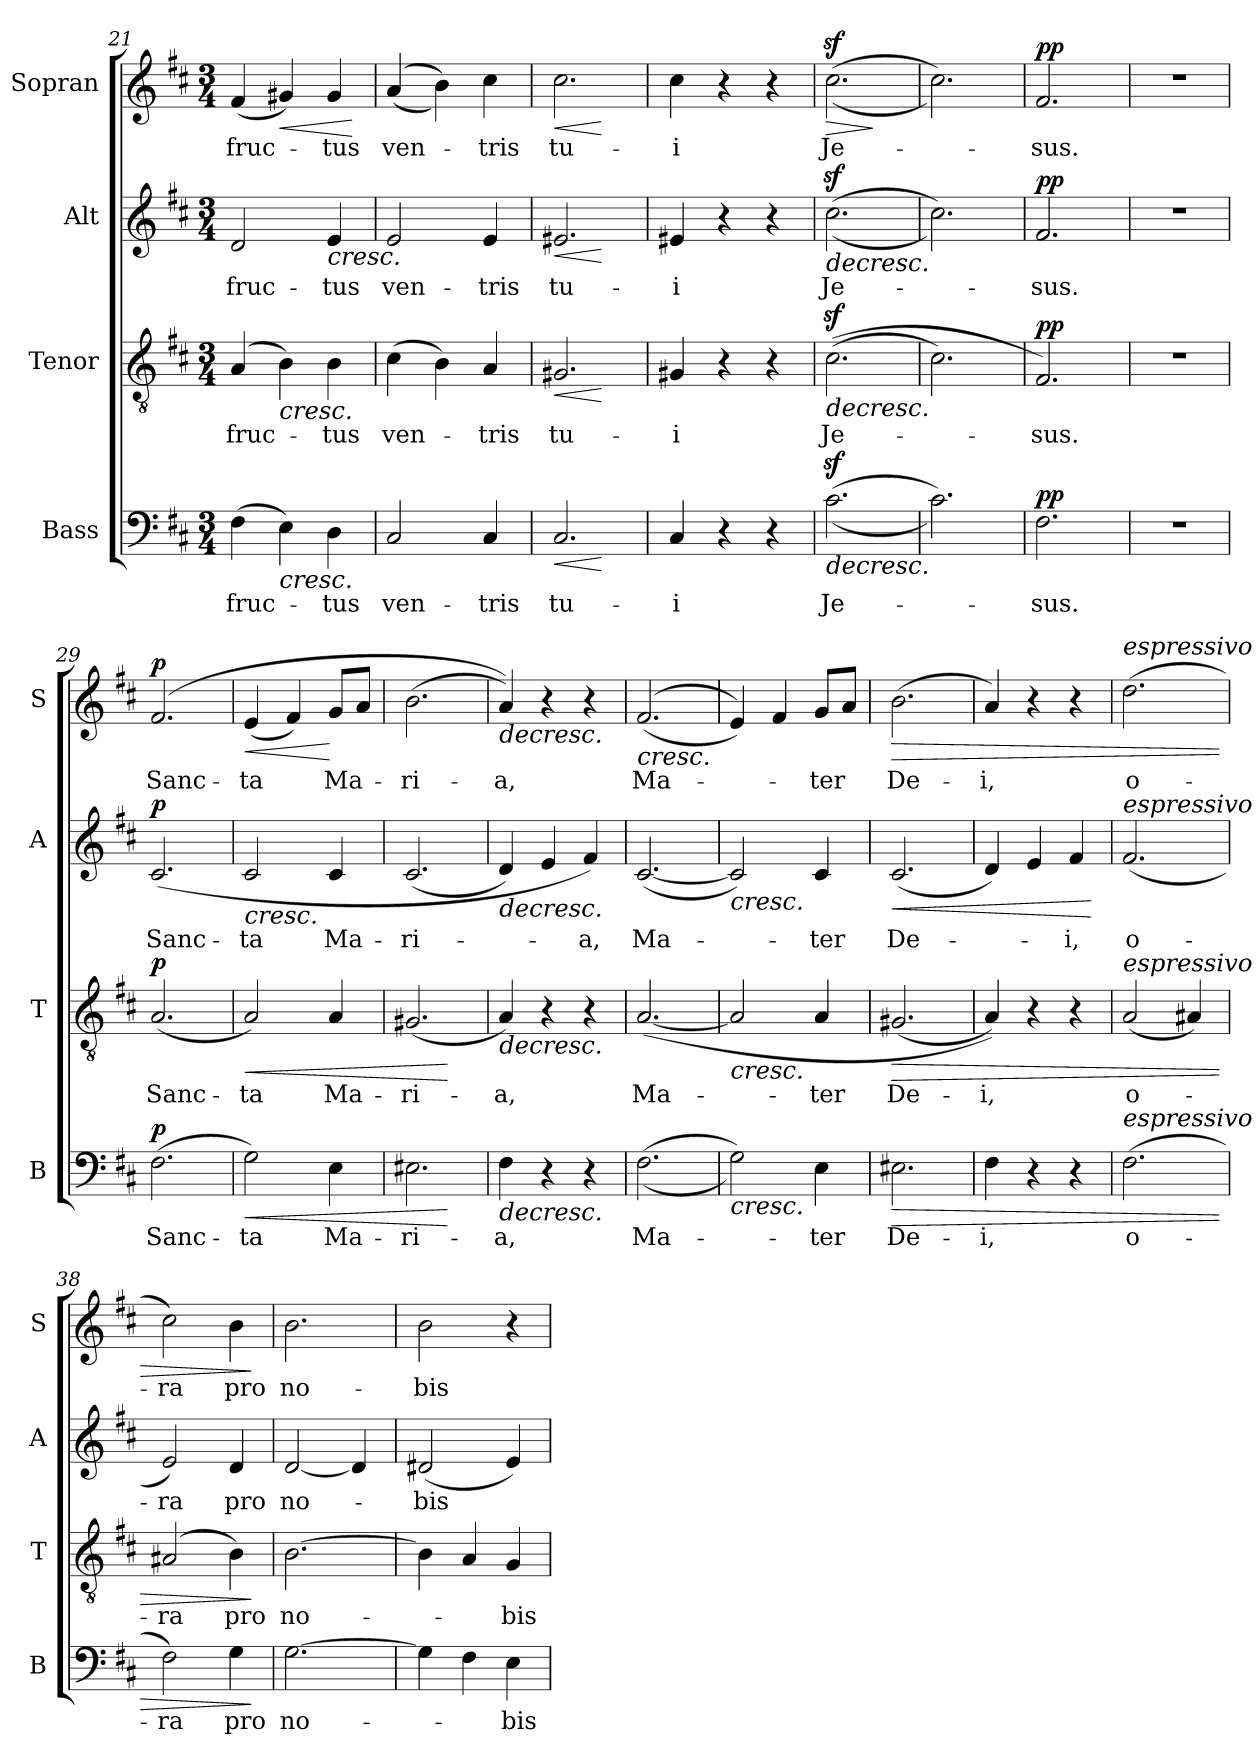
**kern	**text	**dynam	**kern	**text	**dynam	**kern	**text	**dynam	**kern	**text	**dynam
*part4	*part4	*part4	*part3	*part3	*part3	*part2	*part2	*part2	*part1	*part1	*part1
*staff4	*staff4	*staff4	*staff3	*staff3	*staff3	*staff2	*staff2	*staff2	*staff1	*staff1	*staff1
*I"Bass	*	*	*I"Tenor	*	*	*I"Alt	*	*	*I"Sopran	*	*
*I'B	*	*	*I'T	*	*	*I'A	*	*	*I'S	*	*
*clefF4	*	*	*clefGv2	*	*	*clefG2	*	*	*clefG2	*	*
*k[f#c#]	*	*	*k[f#c#]	*	*	*k[f#c#]	*	*	*k[f#c#]	*	*
*D:	*	*	*D:	*	*	*D:	*	*	*D:	*	*
*M3/4	*	*	*M3/4	*	*	*M3/4	*	*	*M3/4	*	*
=21	=21	=21	=21	=21	=21	=21	=21	=21	=21	=21	=21
!	!LO:LY:b	!	!	!LO:LY:b	!	!	!LO:LY:b	!	!	!LO:LY:b	!
(>4F#\	fruc-	.	(>4A/	fruc-	.	2d/	fruc-	.	(<4f#/	fruc-	.
!	!	!LO:HP:b	!	!	!LO:HP:b	!	!	!	!	!	!LO:HP:b
4E\)	.	<	4B\)	.	<	.	.	.	4g#X/)	.	<
!	!LO:LY:b	!	!	!LO:LY:b	!	!	!LO:LY:b	!LO:HP:b	!	!LO:LY:b	!
4D\	-tus	.	4B\	-tus	.	4e/	-tus	<	4g#/	-tus	.
.	.	.	.	.	.	.	.	.	.	.	[
=22	=22	=22	=22	=22	=22	=22	=22	=22	=22	=22	=22
!	!LO:LY:b	!	!	!LO:LY:b	!	!	!LO:LY:b	!	!	!LO:LY:b	!
2C#/	ven-	.	(>4c#\	ven-	.	2e/	ven-	.	(>(>4a/	ven-	.
.	.	.	4B\)	.	.	.	.	.	4b\))	.	.
!	!LO:LY:b	!	!	!LO:LY:b	!	!	!LO:LY:b	!	!	!LO:LY:b	!
4C#/	-tris	.	4A/	-tris	.	4e/	-tris	.	4cc#\	-tris	.
!!LO:LB:g=z
=23	=23	=23	=23	=23	=23	=23	=23	=23	=23	=23	=23
!	!LO:LY:b	!LO:HP:b	!	!LO:LY:b	!LO:HP:b	!	!LO:LY:b	!LO:HP:b	!	!LO:LY:b	!LO:HP:b
2.C#/	tu-	<	2.G#X/	tu-	<	2.e#X/	tu-	<	2.cc#\	tu-	<
.	.	[	.	.	[	.	.	[	.	.	[
=24	=24	=24	=24	=24	=24	=24	=24	=24	=24	=24	=24
!	!LO:LY:b	!	!	!LO:LY:b	!	!	!LO:LY:b	!	!	!LO:LY:b	!
4C#/	-i	.	4G#X/	-i	.	4e#X/	-i	.	4cc#\	-i	.
4r	.	.	4r	.	.	4r	.	.	4r	.	.
4r	.	.	4r	.	.	4r	.	.	4r	.	.
=25	=25	=25	=25	=25	=25	=25	=25	=25	=25	=25	=25
!	!LO:LY:b	!LO:HP:b	!	!LO:LY:b	!LO:HP:b	!	!LO:LY:b	!LO:HP:b	!	!LO:LY:b	!LO:HP:b
(>(>2.c#z>\	Je-	>	(>(>2.c#z>\	Je-	>	(>(>2.cc#z>\	Je-	>	(>(>2.cc#z>\	Je-	>
.	.	[	.	.	[	.	.	[	.	.	]
=26	=26	=26	=26	=26	=26	=26	=26	=26	=26	=26	=26
2.c#\))	.	.	2.c#\)	.	.	2.cc#\))	.	.	2.cc#\))	.	.
=27	=27	=27	=27	=27	=27	=27	=27	=27	=27	=27	=27
!	!LO:LY:b	!LO:DY:a	!	!LO:LY:b	!LO:DY:a	!	!LO:LY:b	!LO:DY:a	!	!LO:LY:b	!LO:DY:a
2.F#\	-sus.	pp	2.F#/)	-sus.	pp	2.f#/	-sus.	pp	2.f#/	-sus.	pp
=28	=28	=28	=28	=28	=28	=28	=28	=28	=28	=28	=28
2.r	.	.	2.r	.	.	2.r	.	.	2.r	.	.
=29	=29	=29	=29	=29	=29	=29	=29	=29	=29	=29	=29
!	!LO:LY:b	!LO:DY:a	!	!LO:LY:b	!LO:DY:a	!	!LO:LY:b	!LO:DY:a	!	!LO:LY:b	!LO:DY:a
(>2.F#\	Sanc-	p	(>2.A/	Sanc-	p	(>2.c#/	Sanc-	p	(>2.f#/	Sanc-	p
!!LO:PB:g=z
=30	=30	=30	=30	=30	=30	=30	=30	=30	=30	=30	=30
!	!LO:LY:b	!LO:HP:b	!	!LO:LY:b	!LO:HP:b	!	!LO:LY:b	!LO:HP:b	!	!LO:LY:b	!LO:HP:b
2G\)	-ta	<	2A/)	-ta	<	2c#/	-ta	<	(<4e/	-ta	<
.	.	.	.	.	.	.	.	.	4f#/)	.	.
!	!LO:LY:b	!	!	!LO:LY:b	!	!	!LO:LY:b	!	!	!LO:LY:b	!
4E\	Ma-	.	4A/	Ma-	.	4c#/	Ma-	]	8g/L	Ma-	[
.	.	.	.	.	.	.	.	.	8a/J	.	.
.	.	]	.	.	]	.	.	.	.	.	.
=31	=31	=31	=31	=31	=31	=31	=31	=31	=31	=31	=31
!	!LO:LY:b	!	!	!LO:LY:b	!	!	!LO:LY:b	!	!	!LO:LY:b	!
2.E#X\	-ri-	.	(<2.G#X/	-ri-	.	(<2.c#/	-ri-	.	(>2.b\	-ri-	.
.	.	[	.	.	[	.	.	.	.	.	.
=32	=32	=32	=32	=32	=32	=32	=32	=32	=32	=32	=32
!	!LO:LY:b	!LO:HP:b	!	!LO:LY:b	!LO:HP:b	!	!	!LO:HP:b	!	!LO:LY:b	!LO:HP:b
4F#\	-a,	>	4A/)	-a,	>	4d/)	.	>	4a/))	-a,	>
4r	.	.	4r	.	.	4e/	.	.	4r	.	.
!	!	!	!	!	!	!	!LO:LY:b	!	!	!	!
4r	.	.	4r	.	.	4f#/)	-a,	.	4r	.	.
.	.	.	.	.	.	.	.	[	.	.	.
=33	=33	=33	=33	=33	=33	=33	=33	=33	=33	=33	=33
!	!LO:LY:b	!	!	!LO:LY:b	!	!	!LO:LY:b	!	!	!LO:LY:b	!LO:HP:b
(>(>2.F#\	Ma-	.	(>[2.A/	Ma-	.	(>[2.c#/	Ma-	.	(<(>2.f#/	Ma-	<
.	.	.	.	.	.	.	.	.	.	.	]
=34	=34	=34	=34	=34	=34	=34	=34	=34	=34	=34	=34
!	!	!LO:HP:b	!	!	!LO:HP:b	!	!	!LO:HP:b	!	!	!
2G\))	.	<	2A/]	.	<	2c#/])	.	<	4e/))	.	.
.	.	.	.	.	.	.	.	.	4f#/	.	.
!	!LO:LY:b	!	!	!LO:LY:b	!	!	!LO:LY:b	!	!	!LO:LY:b	!
4E\	-ter	.	4A/	-ter	.	4c#/	-ter	.	8g/L	-ter	.
.	.	.	.	.	.	.	.	.	8a/J	.	.
.	.	]	.	.	]	.	.	]	.	.	.
=35	=35	=35	=35	=35	=35	=35	=35	=35	=35	=35	=35
!	!LO:LY:b	!LO:HP:b	!	!LO:LY:b	!LO:HP:b	!	!LO:LY:b	!LO:HP:b	!	!LO:LY:b	!LO:HP:b
2.E#X\	De-	>	(<2.G#X/	De-	>	(<2.c#/	De-	<	(>2.b\	De-	>
.	.	[	.	.	[	.	.	.	.	.	[
=36	=36	=36	=36	=36	=36	=36	=36	=36	=36	=36	=36
!	!LO:LY:b	!	!	!LO:LY:b	!	!	!	!	!	!LO:LY:b	!
4F#\	-i,	.	4A/))	-i,	.	4d/)	.	.	4a/)	-i,	.
4r	.	.	4r	.	.	4e/	.	.	4r	.	.
!	!	!	!	!	!	!	!LO:LY:b	!	!	!	!
4r	.	.	4r	.	.	4f#/	-i,	.	4r	.	.
.	.	.	.	.	.	.	.	[	.	.	.
=37	=37	=37	=37	=37	=37	=37	=37	=37	=37	=37	=37
!	!	!	!	!	!	!	!	!	!LO:TX:a:i:t=espressivo	!	!
!	!	!	!	!	!	!LO:TX:a:i:t=espressivo	!	!	!	!	!
!	!	!	!LO:TX:a:i:t=espressivo	!	!	!	!	!	!	!	!
!LO:TX:a:i:t=espressivo	!	!	!	!	!	!	!	!	!	!	!
!	!LO:LY:b	!	!	!LO:LY:b	!	!	!LO:LY:b	!	!	!LO:LY:b	!
(>2.F#\	o-	.	(>2A/	o-	.	(>2.f#/	o-	.	(>2.dd\	o-	.
.	.	.	4A#X/)	.	.	.	.	.	.	.	.
!!LO:LB:g=z
=38	=38	=38	=38	=38	=38	=38	=38	=38	=38	=38	=38
!	!LO:LY:b	!	!	!LO:LY:b	!	!	!LO:LY:b	!	!	!LO:LY:b	!
2F#\)	-ra	.	(>2A#X/	-ra	.	2e/)	-ra	.	2cc#\)	-ra	.
!	!LO:LY:b	!	!	!LO:LY:b	!	!	!LO:LY:b	!	!	!LO:LY:b	!
4G\	pro	.	4B\)	pro	.	4d/	pro	.	4b\	pro	.
.	.	]	.	.	]	.	.	[	.	.	]
=39	=39	=39	=39	=39	=39	=39	=39	=39	=39	=39	=39
!	!LO:LY:b	!	!	!LO:LY:b	!	!	!LO:LY:b	!	!	!LO:LY:b	!
[2.G\	no-	.	[2.B\	no-	.	[2d/	no-	.	2.b\	no-	.
.	.	.	.	.	.	4d/]	.	.	.	.	.
=40	=40	=40	=40	=40	=40	=40	=40	=40	=40	=40	=40
!	!	!	!	!	!	!	!LO:LY:b	!	!	!LO:LY:b	!
4G\]	.	.	4B\]	.	.	(<2d#X/	-bis	.	2b\	-bis	.
4F#\	.	.	4A/	.	.	.	.	.	.	.	.
!	!LO:LY:b	!	!	!LO:LY:b	!	!	!	!	!	!	!
4E\	-bis	.	4G/	-bis	.	4e/)	.	.	4r	.	.
=	=	=	=	=	=	=	=	=	=	=	=
*-	*-	*-	*-	*-	*-	*-	*-	*-	*-	*-	*-
